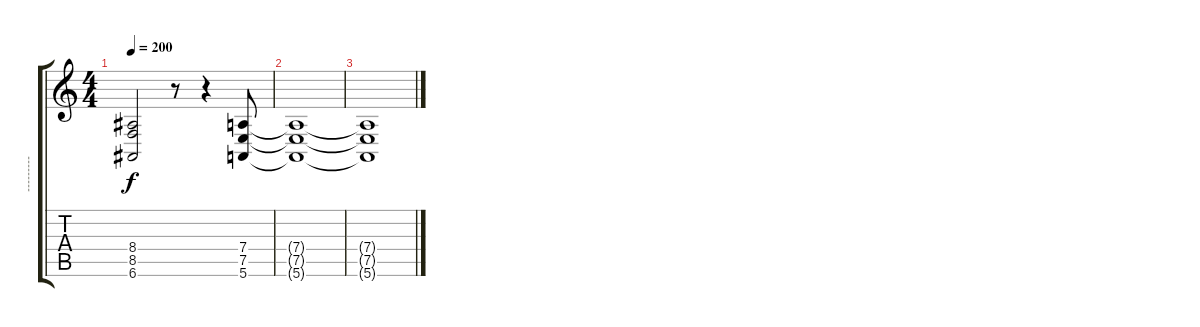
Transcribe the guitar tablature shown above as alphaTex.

\track ("---------" "---------") {instrument acousticgrandpiano}
\staff {score tabs}
\tuning (E4 B3 G3 D3 A2 E2) {hide}
\ts (4 4)
\tempo 200
\clef g2
\ks c
(8.4 8.5 6.6).2{dy f} r.8 r.4 (7.4 7.5 5.6).8 |
(7.4{t} 7.5{t} 5.6{t}).1 |
(7.4{t} 7.5{t} 5.6{t}).1
